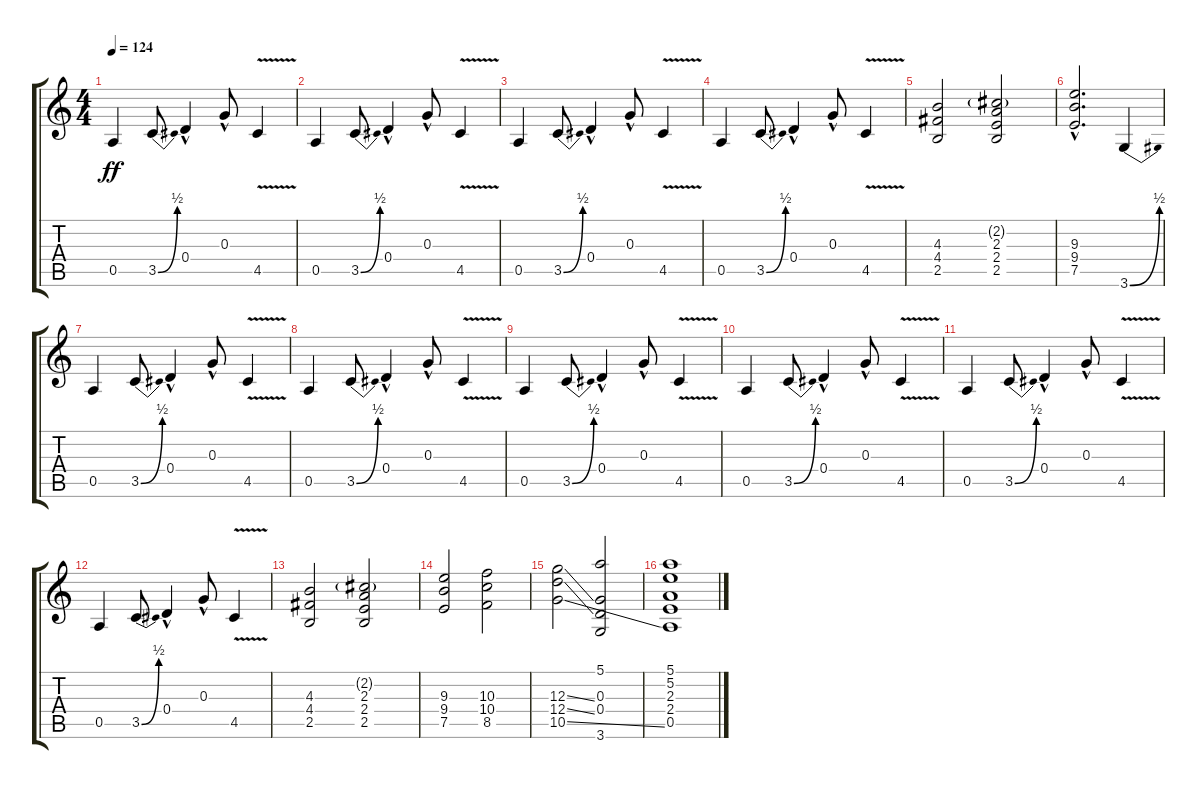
\track "" {instrument overdrivenguitar}
\staff {score tabs}
\tuning (E4 B3 G3 D3 A2 E2) {hide}
\ts (4 4)
\tempo 124
\clef g2
\ks c
0.5.4{dy ff} 3.5{be (bend 0 0 60 2)}.8 0.4{hac}.4 0.3{hac}.8 4.5{v}.4 |
0.5.4 3.5{be (bend 0 0 60 2)}.8 0.4{hac}.4 0.3{hac}.8 4.5{v}.4 |
0.5.4 3.5{be (bend 0 0 60 2)}.8 0.4{hac}.4 0.3{hac}.8 4.5{v}.4 |
0.5.4 3.5{be (bend 0 0 60 2)}.8 0.4{hac}.4 0.3{hac}.8 4.5{v}.4 |
(4.3 4.4 2.5).2 (2.2{g} 2.3 2.4 2.5).2 |
(9.3{hac} 9.4{hac} 7.5{hac}).2{d} 3.6{be (bend 0 0 60 2)}.4 |
0.5.4 3.5{be (bend 0 0 60 2)}.8 0.4{hac}.4 0.3{hac}.8 4.5{v}.4 |
0.5.4 3.5{be (bend 0 0 60 2)}.8 0.4{hac}.4 0.3{hac}.8 4.5{v}.4 |
0.5.4 3.5{be (bend 0 0 60 2)}.8 0.4{hac}.4 0.3{hac}.8 4.5{v}.4 |
0.5.4 3.5{be (bend 0 0 60 2)}.8 0.4{hac}.4 0.3{hac}.8 4.5{v}.4 |
0.5.4 3.5{be (bend 0 0 60 2)}.8 0.4{hac}.4 0.3{hac}.8 4.5{v}.4 |
0.5.4 3.5{be (bend 0 0 60 2)}.8 0.4{hac}.4 0.3{hac}.8 4.5{v}.4 |
(4.3 4.4 2.5).2 (2.2{g} 2.3 2.4 2.5).2 |
(9.3 9.4 7.5).2 (10.3 10.4 8.5).2 |
(12.3{ss} 12.4{ss} 10.5{ss}).2 (5.1 0.3 0.4 3.6).2 |
(5.1 5.2 2.3 2.4 0.5).1
